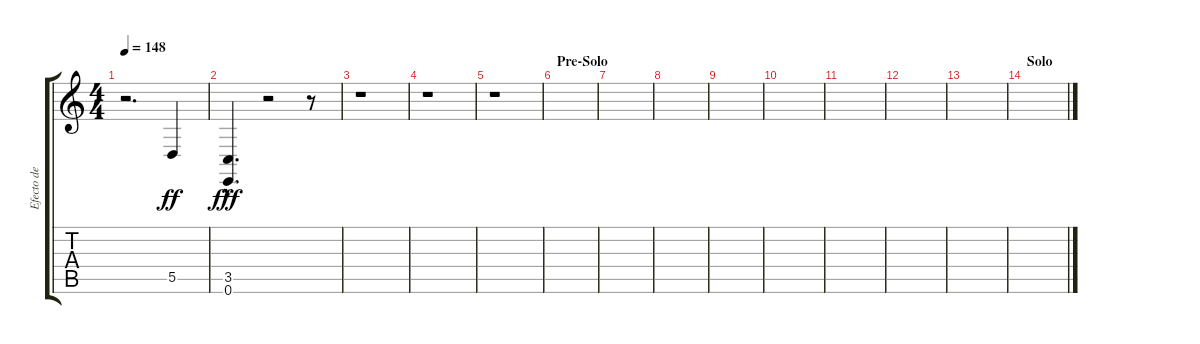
\track ("Efecto de bala Bizarra" "Efecto de ") {instrument gunshot}
\staff {score tabs}
\tuning (E4 B3 G3 D3 A2 E2) {hide}
\ts (4 4)
\tempo 148
\clef g2
\ks c
r.2{d dy fff} 5.5.4{dy ff} |
(3.5{hac} 0.6{hac}).4{d dy fff} r.2 r.8 |
r.1 |
r.1 |
r.1 |
\section ("" "Pre-Solo")
|
|
|
|
|
|
|
|
\section ("" "Solo")
